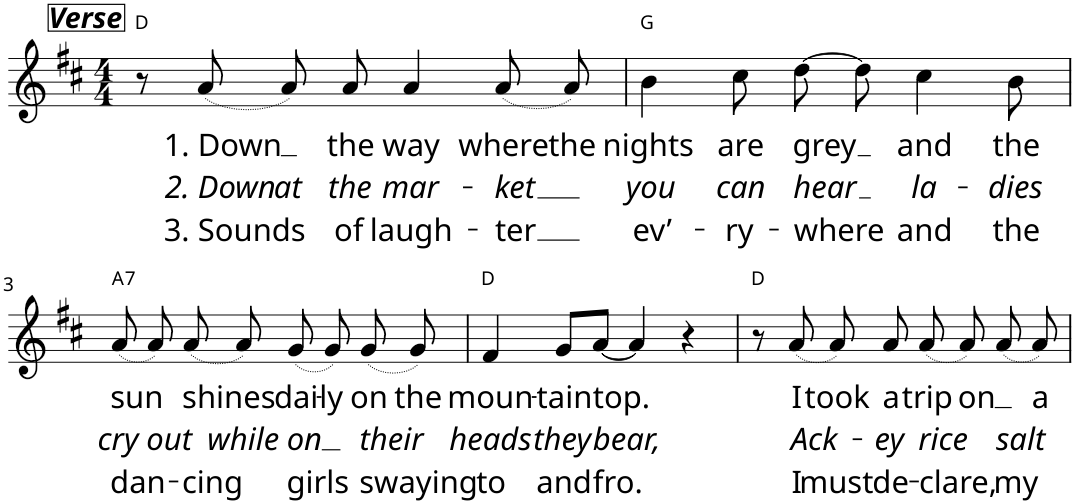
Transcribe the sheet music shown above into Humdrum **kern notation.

**kern	**text	**text	**text	**harte
*part1	*part1	*part1	*part1	*part1
*staff1	*staff1	*staff1	*staff1	*
*I"P1	*	*	*	*
*clefG2	*	*	*	*
*k[f#c#]	*	*	*	*
*D:	*	*	*	*
*M4/4	*	*	*	*
=1	=1	=1	=1	=1
!LO:TX:a:Bi:t=Verse	!	!	!	!
8r	.	.	.	D:maj
!	!LO:LY:b	!LO:LY:b	!LO:LY:b	!
(8a/	1. Down	2. Down	3. Sounds	.
!	!	!LO:LY:b	!	!
8a/)	.	at	.	.
!	!LO:LY:b	!LO:LY:b	!LO:LY:b	!
8a/	the	the	of	.
!	!LO:LY:b	!LO:LY:b	!LO:LY:b	!
4a/	way	mar-	laugh-	.
!	!LO:LY:b	!LO:LY:b	!LO:LY:b	!
(8a/	where	-ket	-ter	.
!	!LO:LY:b	!	!	!
8a/)	the	.	.	.
=2	=2	=2	=2	=2
!	!LO:LY:b	!LO:LY:b	!LO:LY:b	!
4b\	nights	you	ev’-	G:maj
!	!LO:LY:b	!LO:LY:b	!LO:LY:b	!
8cc#\	are	can	-ry-	.
!	!LO:LY:b	!LO:LY:b	!LO:LY:b	!
[8dd\	grey	hear	-where	.
8dd\]	.	.	.	.
!	!LO:LY:b	!LO:LY:b	!LO:LY:b	!
4cc#\	and	la-	and	.
!	!LO:LY:b	!LO:LY:b	!LO:LY:b	!
8b\	the	-dies	the	.
!!LO:LB:g=z
=3	=3	=3	=3	=3
!	!LO:LY:b	!LO:LY:b	!LO:LY:b	!LO:H:kt=7
(8a/	sun	cry	dan-	A:7
!	!	!LO:LY:b	!	!
8a/)	.	out	.	.
!	!LO:LY:b	!	!LO:LY:b	!
(8a/	shines	.	-cing	.
!	!	!LO:LY:b	!	!
8a/)	.	while	.	.
!	!LO:LY:b	!LO:LY:b	!LO:LY:b	!
(8g/	dai-	on	girls	.
!	!LO:LY:b	!	!	!
8g/)	-ly	.	.	.
!	!LO:LY:b	!LO:LY:b	!LO:LY:b	!
(8g/	on	their	swaying	.
!	!LO:LY:b	!	!	!
8g/)	the	.	.	.
=4	=4	=4	=4	=4
!	!LO:LY:b	!LO:LY:b	!LO:LY:b	!
4f#/	moun-	heads	to	D:maj
!	!LO:LY:b	!LO:LY:b	!LO:LY:b	!
8g/L	-tain	they	and	.
!	!LO:LY:b	!LO:LY:b	!LO:LY:b	!
[8a/J	top.	bear,	fro.	.
4a/]	.	.	.	.
4r	.	.	.	.
=5	=5	=5	=5	=5
8r	.	.	.	D:maj
!	!LO:LY:b	!LO:LY:b	!LO:LY:b	!
(8a/	I	Ack-	I	.
!	!LO:LY:b	!	!LO:LY:b	!
8a/)	took	.	must	.
!	!LO:LY:b	!LO:LY:b	!LO:LY:b	!
8a/	a	-ey	de-	.
!	!LO:LY:b	!LO:LY:b	!LO:LY:b	!
(8a/	trip	rice	-clare,	.
!	!LO:LY:b	!	!	!
8a/)	on	.	.	.
!	!	!LO:LY:b	!LO:LY:b	!
(8a/	.	salt	my	.
!	!LO:LY:b	!	!	!
8a/)	a	.	.	.
=	=	=	=	=
*-	*-	*-	*-	*-
